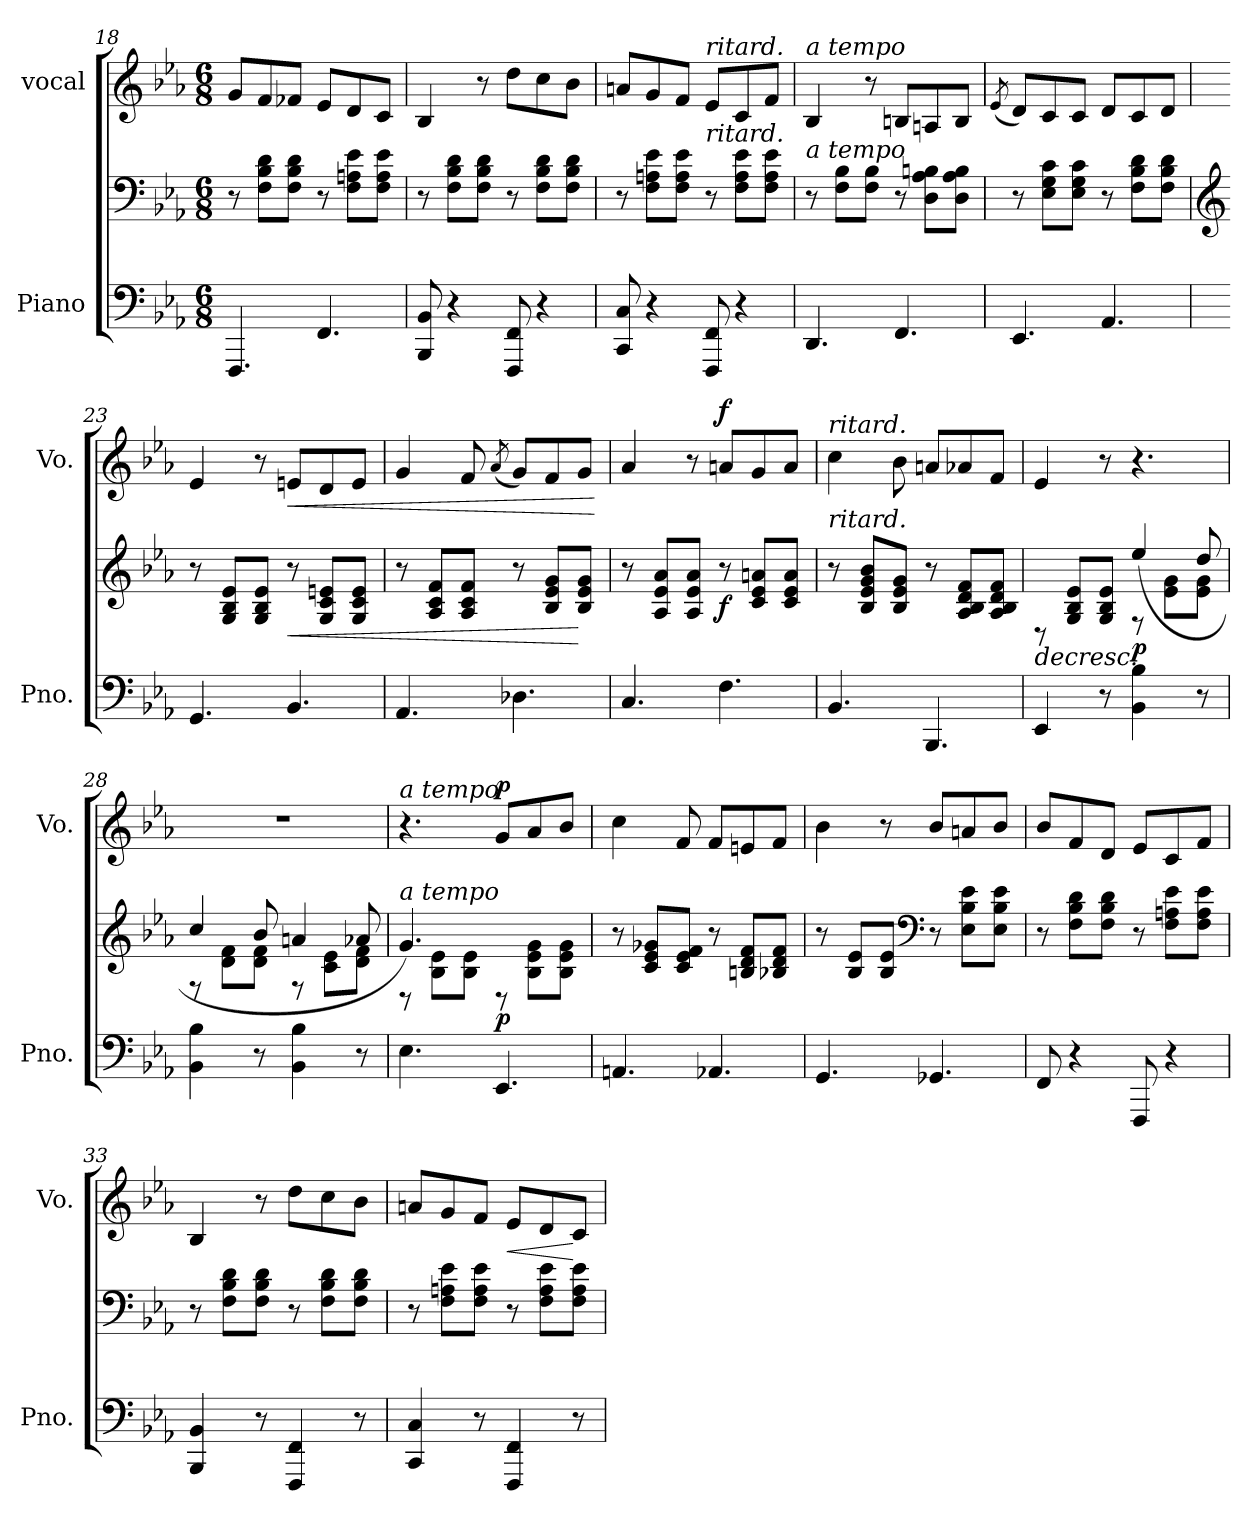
**kern	**kern	**dynam	**kern	**dynam
*part2	*part2	*part2	*part1	*part1
*staff3	*staff2	*staff2/3	*staff1	*staff1
*I"Piano	*	*	*I"vocal	*
*I'Pno.	*	*	*I'Vo.	*
*clefF4	*clefF4	*	*clefG2	*
*k[b-e-a-]	*k[b-e-a-]	*	*k[b-e-a-]	*
*M6/8	*M6/8	*	*M6/8	*
=18	=18	=18	=18	=18
4.FFF/	8r	.	8g/L	.
.	8F\ 8B-\ 8d\L	.	8f/	.
.	8F\ 8B-\ 8d\J	.	8f-X/J	.
4.FF/	8r	.	8e-/L	.
.	8F\ 8An\ 8e-\L	.	8d/	.
.	8F\ 8A\ 8e-\J	.	8c/J	.
!!LO:PB:g=z
=19	=19	=19	=19	=19
8BBB-/ 8BB-/	8r	.	4B-/	.
4r	8F\ 8B-\ 8d\L	.	.	.
.	8F\ 8B-\ 8d\J	.	8r	.
8FFF/ 8FF/	8r	.	8dd\L	.
4r	8F\ 8B-\ 8d\L	.	8cc\	.
.	8F\ 8B-\ 8d\J	.	8b-\J	.
=20	=20	=20	=20	=20
8CC/ 8C/	8r	.	8an/L	.
4r	8F\ 8An\ 8e-\L	.	8g/	.
.	8F\ 8A\ 8e-\J	.	8f/J	.
!	!	!	!LO:TX:a:i:t=ritard.	!
!	!LO:TX:a:i:t=ritard.	!	!	!
8FFF/ 8FF/	8r	.	8e-/L	.
4r	8F\ 8A\ 8e-\L	.	8c/	.
.	8F\ 8A\ 8e-\J	.	8f/J	.
=21	=21	=21	=21	=21
!	!	!	!LO:TX:a:i:t=a tempo	!
!	!LO:TX:a:i:t=a tempo	!	!	!
4.DD/	8r	.	4B-/	.
.	8F\ 8B-\L	.	.	.
.	8F\ 8B-\J	.	8r	.
4.FF/	8r	.	8Bn/L	.
.	8D\ 8A-\ 8Bn\L	.	8An/	.
.	8D\ 8A-\ 8B\J	.	8B/J	.
=22	=22	=22	=22	=22
.	.	.	(8qe-/	.
4.EE-/	8r	.	8d/L)	.
.	8E-\ 8G\ 8c\L	.	8c/	.
.	8E-\ 8G\ 8c\J	.	8c/J	.
4.AA-/	8r	.	8d/L	.
.	8F\ 8B-\ 8d\L	.	8c/	.
.	8F\ 8B-\ 8d\J	.	8d/J	.
!!LO:LB:g=z
=23	=23	=23	=23	=23
*	*clefG2	*	*	*
4.GG/	8r	.	4e-/	.
.	8G/ 8B-/ 8e-/L	.	.	.
.	8G/ 8B-/ 8e-/J	.	8r	.
!	!	!LO:HP:b	!	!LO:HP:b
4.BB-/	8r	<	8en/L	<
.	8G/ 8c/ 8en/L	.	8d/	.
.	8G/ 8c/ 8e/J	.	8e/J	.
=24	=24	=24	=24	=24
4.AA-/	8r	.	4g/	.
.	8A-/ 8c/ 8f/L	.	.	.
.	8A-/ 8c/ 8f/J	.	8f/	.
.	.	.	(8qa-/	.
4.D-X\	8r	.	8g/L)	.
.	8B-/ 8e-/ 8g/L	.	8f/	.
.	8B-/ 8e-/ 8g/J	[	8g/J	.
.	.	.	.	[
=25	=25	=25	=25	=25
4.C/	8r	.	4a-/	.
.	8A-/ 8e-/ 8a-/L	.	.	.
.	8A-/ 8e-/ 8a-/J	.	8r	.
!	!	!LO:DY:b	!	!LO:DY:a
4.F\	8r	f	8an/L	f
.	8c/ 8e-/ 8an/L	.	8g/	.
.	8c/ 8e-/ 8a/J	.	8a/J	.
=26	=26	=26	=26	=26
!	!	!	!LO:TX:a:i:t=ritard.	!
!	!LO:TX:a:i:t=ritard.	!	!	!
4.BB-/	8r	.	4cc\	.
.	8B-/ 8e-/ 8g/ 8b-/L	.	.	.
.	8B-/ 8e-/ 8g/J	.	8b-\	.
4.BBB-/	8r	.	8an/L	.
.	8A-/ 8B-/ 8d/ 8f/L	.	8a-X/	.
.	8A-/ 8B-/ 8d/ 8f/J	.	8f/J	.
!!LO:LB:g=z
=27	=27	=27	=27	=27
!	!	!LO:HP:b	!	!
*	*^	*	*	*
4EE-/	8rD	4.ryy	>	4e-/	.
.	8G/ 8B-/ 8e-/L	.	.	.	.
8r	8G/ 8B-/ 8e-/J	.	.	8r	.
!	!	!	!LO:DY:a=2	!	!
4BB-\ 4B-\	8rF	(4ee-/	p	4.r	.
.	8e-\ 8g\L	.	.	.	.
8r	8e-\ 8g\J	8dd/	.	.	.
*	*v	*v	*	*	*
.	.	]	.	.
=28	=28	=28	=28	=28
*	*^	*	*	*
4BB-\ 4B-\	8rF	4cc/	.	2.r	.
.	8d\ 8f\L	.	.	.	.
8r	8d\ 8f\J	8b-/	.	.	.
4BB-\ 4B-\	8rF	4an/	.	.	.
.	8c\ 8e-\L	.	.	.	.
8r	8d\ 8f\J	8a-X/	.	.	.
=29	=29	=29	=29	=29	=29
!	!	!	!	!LO:TX:a:i:t=a tempo	!
!	!LO:TX:a:i:t=a tempo	!	!	!	!
4.E-\	8rD	4.g/)	.	4.r	.
.	8B-\ 8e-\L	.	.	.	.
.	8B-\ 8e-\J	.	.	.	.
!	!	!	!LO:DY:b	!	!LO:DY:a
4.EE-/	8rD	4.ryy	p	8g/L	p
.	8B-\ 8e-\ 8g\L	.	.	8a-/	.
.	8B-\ 8e-\ 8g\J	.	.	8b-/J	.
*	*v	*v	*	*	*
=30	=30	=30	=30	=30
4.AAn/	8r	.	4cc\	.
.	8c/ 8e-/ 8g-X/L	.	.	.
.	8c/ 8e-/ 8f/J	.	8f/	.
4.AA-X/	8r	.	8f/L	.
.	8Bn/ 8d/ 8f/L	.	8en/	.
.	8B-X/ 8d/ 8f/J	.	8f/J	.
!!LO:LB:g=z
=31	=31	=31	=31	=31
4.GG/	8r	.	4b-\	.
.	8B-/ 8e-/L	.	.	.
.	8B-/ 8e-/J	.	8r	.
*	*clefF4	*	*	*
4.GG-X/	8r	.	8b-/L	.
.	8E-\ 8B-\ 8e-\L	.	8an/	.
.	8E-\ 8B-\ 8e-\J	.	8b-/J	.
=32	=32	=32	=32	=32
8FF/	8r	.	8b-/L	.
4r	8F\ 8B-\ 8d\L	.	8f/	.
.	8F\ 8B-\ 8d\J	.	8d/J	.
8FFF/	8r	.	8e-/L	.
4r	8F\ 8An\ 8e-\L	.	8c/	.
.	8F\ 8A\ 8e-\J	.	8f/J	.
=33	=33	=33	=33	=33
4BBB-/ 4BB-/	8r	.	4B-/	.
.	8F\ 8B-\ 8d\L	.	.	.
8r	8F\ 8B-\ 8d\J	.	8r	.
4FFF/ 4FF/	8r	.	8dd\L	.
.	8F\ 8B-\ 8d\L	.	8cc\	.
8r	8F\ 8B-\ 8d\J	.	8b-\J	.
=34	=34	=34	=34	=34
4CC/ 4C/	8r	.	8an/L	.
.	8F\ 8An\ 8e-\L	.	8g/	.
8r	8F\ 8A\ 8e-\J	.	8f/J	.
!	!	!	!	!LO:HP:b
4FFF/ 4FF/	8r	.	8e-/L	<
.	8F\ 8A\ 8e-\L	.	8d/	.
8r	8F\ 8A\ 8e-\J	.	8c/J	[
=	=	=	=	=
*-	*-	*-	*-	*-
